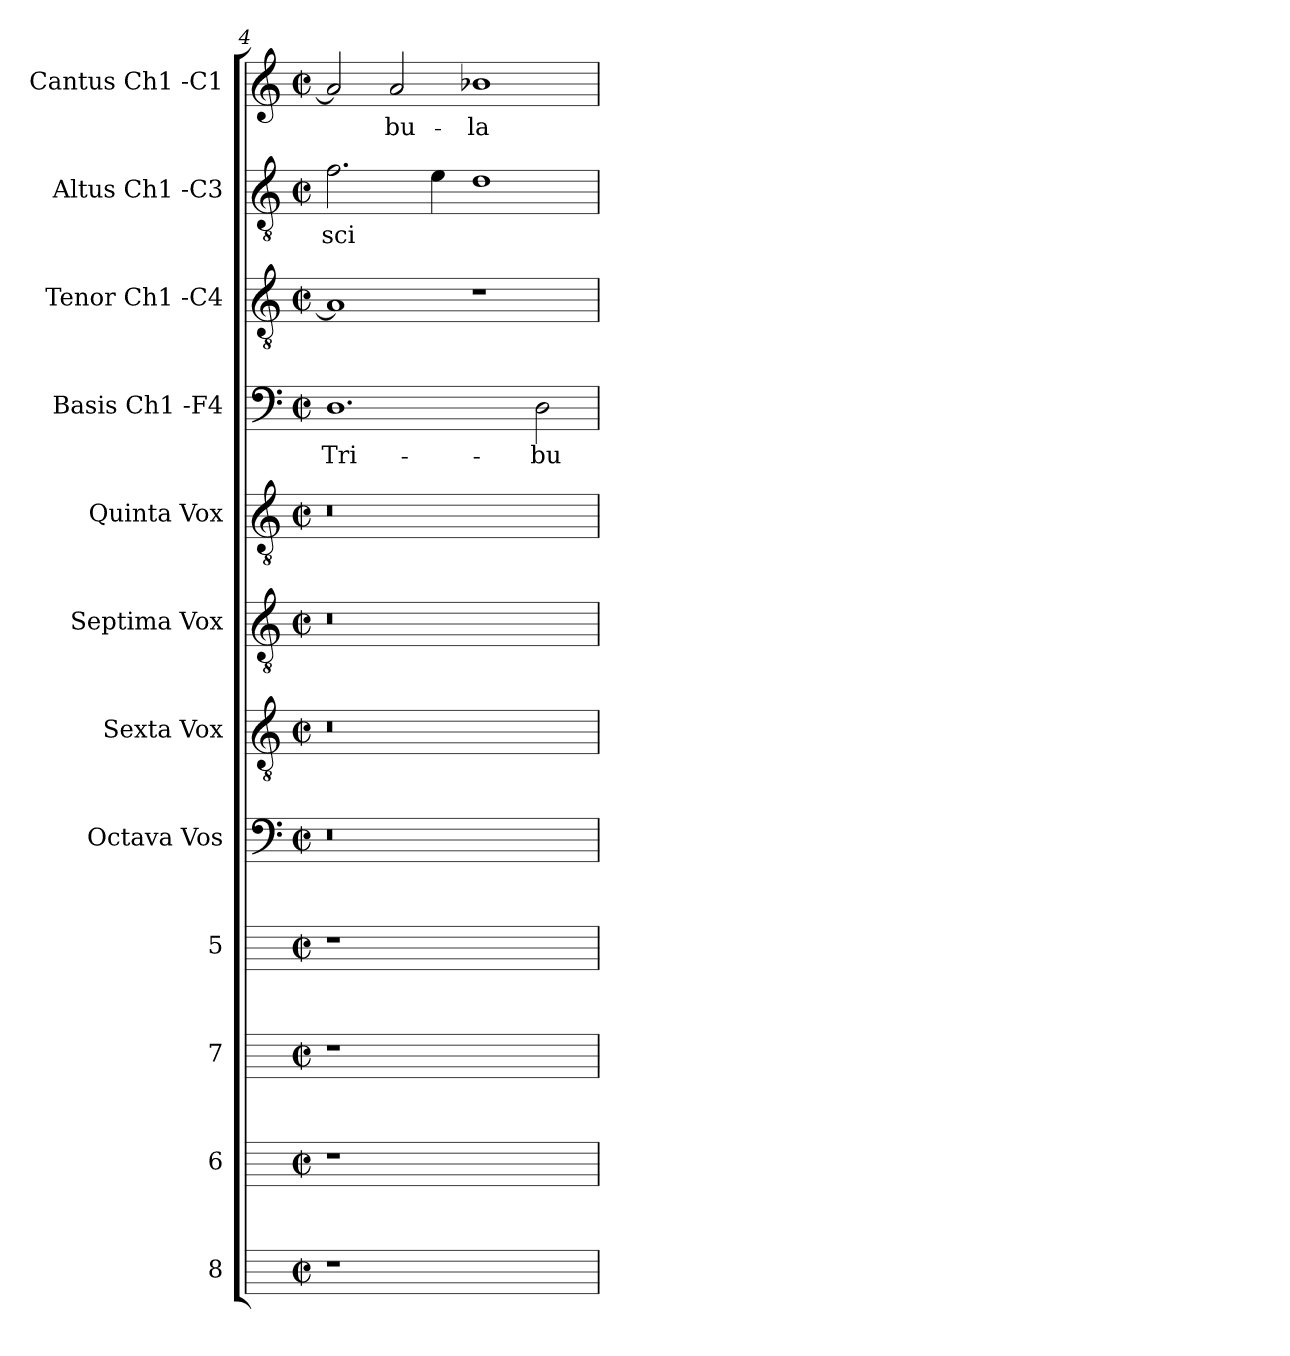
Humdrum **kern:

**kern	**kern	**kern	**kern	**kern	**kern	**kern	**kern	**kern	**text	**kern	**text	**kern	**text	**kern	**text
*part12	*part11	*part10	*part9	*part8	*part7	*part6	*part5	*part4	*part4	*part3	*part3	*part2	*part2	*part1	*part1
*staff12	*staff11	*staff10	*staff9	*staff8	*staff7	*staff6	*staff5	*staff4	*staff4	*staff3	*staff3	*staff2	*staff2	*staff1	*staff1
*I"8	*I"6	*I"7	*I"5	*I"Octava  Vos	*I"Sexta  Vox	*I"Septima  Vox	*I"Quinta  Vox	*I"Basis  Ch1 -F4	*	*I"Tenor  Ch1 -C4	*	*I"Altus  Ch1 -C3	*	*I"Cantus  Ch1 -C1	*
*	*	*	*	*	*	*	*	*I'B	*	*I'T	*	*I'A	*	*I'C	*
*	*	*	*	*clefF4	*clefGv2	*clefGv2	*clefGv2	*clefF4	*	*clefGv2	*	*clefGv2	*	*clefG2	*
*k[]	*k[]	*k[]	*k[]	*k[]	*k[]	*k[]	*k[]	*k[]	*	*k[]	*	*k[]	*	*k[]	*
*C:	*C:	*C:	*C:	*C:	*C:	*C:	*C:	*C:	*	*C:	*	*C:	*	*C:	*
*M2/2	*M2/2	*M2/2	*M2/2	*M2/2	*M2/2	*M2/2	*M2/2	*M2/2	*	*M2/2	*	*M2/2	*	*M2/2	*
*met(c|)	*met(c|)	*met(c|)	*met(c|)	*met(c|)	*met(c|)	*met(c|)	*met(c|)	*met(c|)	*	*met(c|)	*	*met(c|)	*	*met(c|)	*
=4	=4	=4	=4	=4	=4	=4	=4	=4	=4	=4	=4	=4	=4	=4	=4
!	!	!	!	!	!	!	!	!	!LO:LY:b:cj	!	!LO:LY:b:cj	!	!LO:LY:b:cj	!	!LO:LY:b:cj
1r	1r	1r	1r	0r	0r	0r	0r	1.D	Tri-	1A]	.	2.f\	-sci-	2a/]	--
!	!	!	!	!	!	!	!	!	!	!	!	!	!	!	!LO:LY:b:cj
.	.	.	.	.	.	.	.	.	.	.	.	.	.	2a/	-bu-
!	!	!	!	!	!	!	!	!	!	!	!	!	!LO:LY:b:cj	!	!
.	.	.	.	.	.	.	.	.	.	.	.	4e\	--	.	.
!	!	!	!	!	!	!	!	!	!	!	!	!	!LO:LY:b:cj	!	!LO:LY:b:cj
1ryy	1ryy	1ryy	1ryy	.	.	.	.	.	.	1r	.	1d	--	1b-X	-la-
!	!	!	!	!	!	!	!	!	!LO:LY:b:cj	!	!	!	!	!	!
.	.	.	.	.	.	.	.	2D\	-bu-	.	.	.	.	.	.
=	=	=	=	=	=	=	=	=	=	=	=	=	=	=	=
*-	*-	*-	*-	*-	*-	*-	*-	*-	*-	*-	*-	*-	*-	*-	*-
